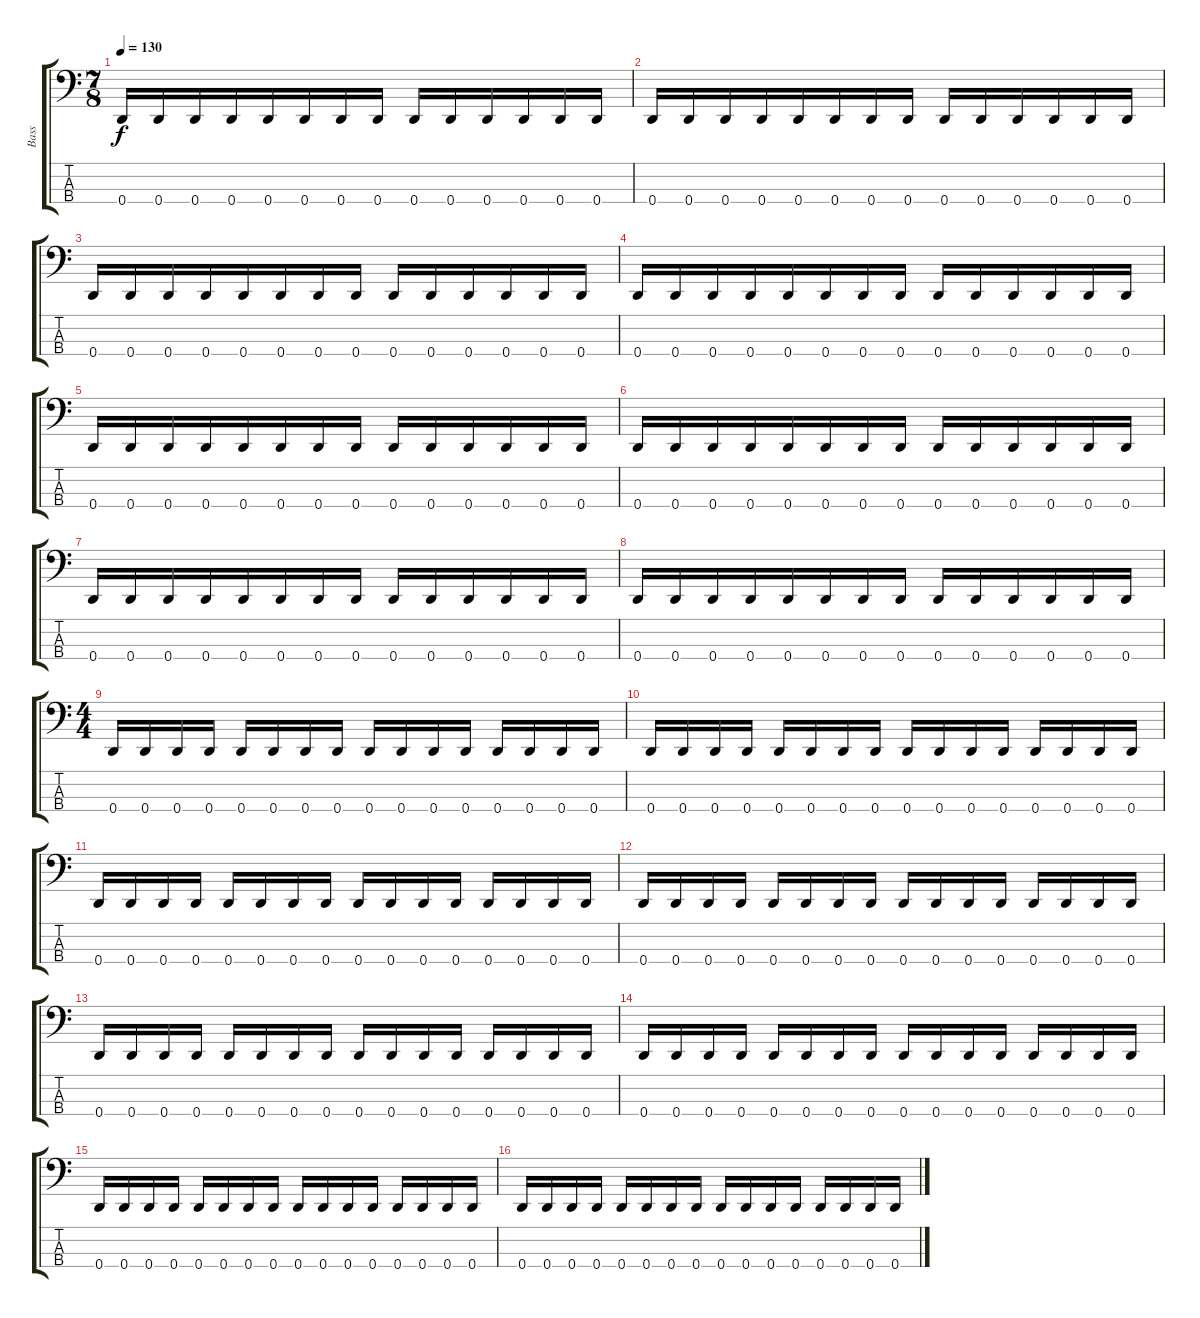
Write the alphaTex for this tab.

\track ("Bass" "Bass") {instrument synthbass1}
\staff {score tabs}
\tuning (G2 D2 A1 D1) {hide}
\ts (7 8)
\tempo 130
\clef f4
\ks c
0.4.16{dy f} 0.4.16 0.4.16 0.4.16 0.4.16 0.4.16 0.4.16 0.4.16 0.4.16 0.4.16 0.4.16 0.4.16 0.4.16 0.4.16 |
0.4.16 0.4.16 0.4.16 0.4.16 0.4.16 0.4.16 0.4.16 0.4.16 0.4.16 0.4.16 0.4.16 0.4.16 0.4.16 0.4.16 |
0.4.16 0.4.16 0.4.16 0.4.16 0.4.16 0.4.16 0.4.16 0.4.16 0.4.16 0.4.16 0.4.16 0.4.16 0.4.16 0.4.16 |
0.4.16 0.4.16 0.4.16 0.4.16 0.4.16 0.4.16 0.4.16 0.4.16 0.4.16 0.4.16 0.4.16 0.4.16 0.4.16 0.4.16 |
0.4.16 0.4.16 0.4.16 0.4.16 0.4.16 0.4.16 0.4.16 0.4.16 0.4.16 0.4.16 0.4.16 0.4.16 0.4.16 0.4.16 |
0.4.16 0.4.16 0.4.16 0.4.16 0.4.16 0.4.16 0.4.16 0.4.16 0.4.16 0.4.16 0.4.16 0.4.16 0.4.16 0.4.16 |
0.4.16 0.4.16 0.4.16 0.4.16 0.4.16 0.4.16 0.4.16 0.4.16 0.4.16 0.4.16 0.4.16 0.4.16 0.4.16 0.4.16 |
0.4.16 0.4.16 0.4.16 0.4.16 0.4.16 0.4.16 0.4.16 0.4.16 0.4.16 0.4.16 0.4.16 0.4.16 0.4.16 0.4.16 |
\ts (4 4)
0.4.16 0.4.16 0.4.16 0.4.16 0.4.16 0.4.16 0.4.16 0.4.16 0.4.16 0.4.16 0.4.16 0.4.16 0.4.16 0.4.16 0.4.16 0.4.16 |
0.4.16 0.4.16 0.4.16 0.4.16 0.4.16 0.4.16 0.4.16 0.4.16 0.4.16 0.4.16 0.4.16 0.4.16 0.4.16 0.4.16 0.4.16 0.4.16 |
0.4.16 0.4.16 0.4.16 0.4.16 0.4.16 0.4.16 0.4.16 0.4.16 0.4.16 0.4.16 0.4.16 0.4.16 0.4.16 0.4.16 0.4.16 0.4.16 |
0.4.16 0.4.16 0.4.16 0.4.16 0.4.16 0.4.16 0.4.16 0.4.16 0.4.16 0.4.16 0.4.16 0.4.16 0.4.16 0.4.16 0.4.16 0.4.16 |
0.4.16 0.4.16 0.4.16 0.4.16 0.4.16 0.4.16 0.4.16 0.4.16 0.4.16 0.4.16 0.4.16 0.4.16 0.4.16 0.4.16 0.4.16 0.4.16 |
0.4.16 0.4.16 0.4.16 0.4.16 0.4.16 0.4.16 0.4.16 0.4.16 0.4.16 0.4.16 0.4.16 0.4.16 0.4.16 0.4.16 0.4.16 0.4.16 |
0.4.16 0.4.16 0.4.16 0.4.16 0.4.16 0.4.16 0.4.16 0.4.16 0.4.16 0.4.16 0.4.16 0.4.16 0.4.16 0.4.16 0.4.16 0.4.16 |
0.4.16 0.4.16 0.4.16 0.4.16 0.4.16 0.4.16 0.4.16 0.4.16 0.4.16 0.4.16 0.4.16 0.4.16 0.4.16 0.4.16 0.4.16 0.4.16
